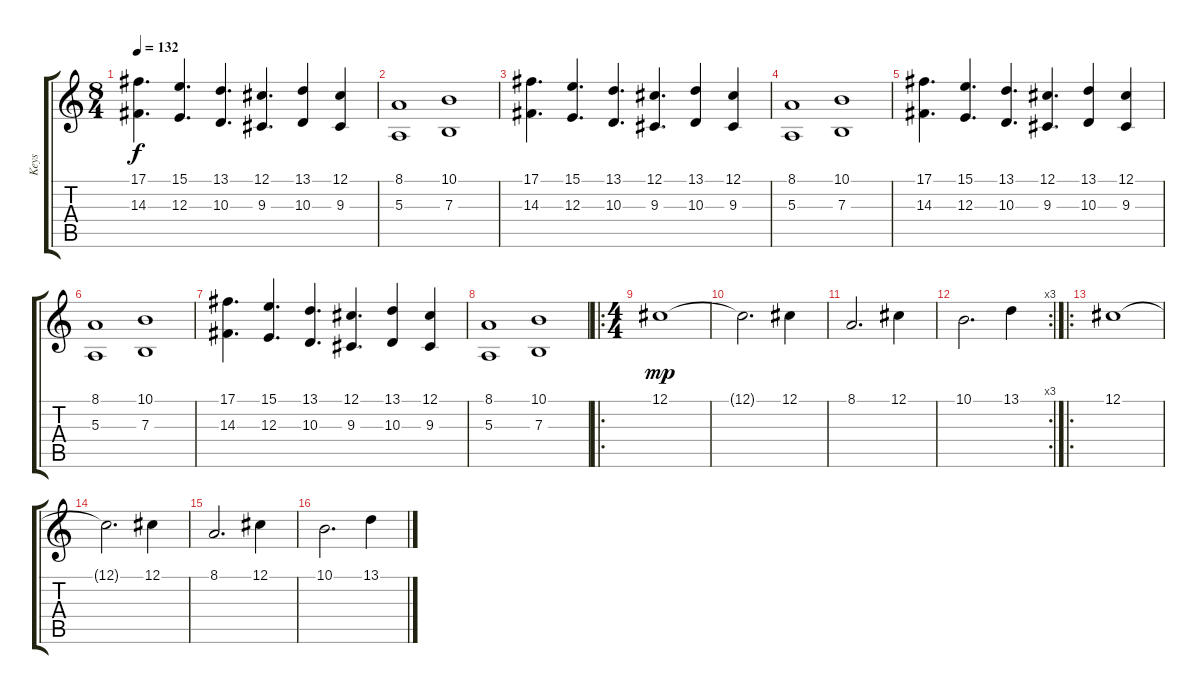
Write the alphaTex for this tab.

\track ("Keys" "Keys") {instrument drawbarorgan}
\staff {score tabs}
\tuning (Db4 Ab3 E3 B2 Gb2 B1) {hide}
\ts (8 4)
\tempo 132
\clef g2
\ks c
(17.1 14.3).4{d dy f} (15.1 12.3).4{d} (13.1 10.3).4{d} (12.1 9.3).4{d} (13.1 10.3).4 (12.1 9.3).4 |
(8.1 5.3).1 (10.1 7.3).1 |
(17.1 14.3).4{d} (15.1 12.3).4{d} (13.1 10.3).4{d} (12.1 9.3).4{d} (13.1 10.3).4 (12.1 9.3).4 |
(8.1 5.3).1 (10.1 7.3).1 |
(17.1 14.3).4{d} (15.1 12.3).4{d} (13.1 10.3).4{d} (12.1 9.3).4{d} (13.1 10.3).4 (12.1 9.3).4 |
(8.1 5.3).1 (10.1 7.3).1 |
(17.1 14.3).4{d} (15.1 12.3).4{d} (13.1 10.3).4{d} (12.1 9.3).4{d} (13.1 10.3).4 (12.1 9.3).4 |
(8.1 5.3).1 (10.1 7.3).1 |
\ro
\ts (4 4)
12.1.1{dy mp} |
12.1{t}.2{d} 12.1.4 |
8.1.2{d} 12.1.4 |
\rc 3
10.1.2{d} 13.1.4 |
\ro
12.1.1 |
12.1{t}.2{d} 12.1.4 |
8.1.2{d} 12.1.4 |
10.1.2{d} 13.1.4
